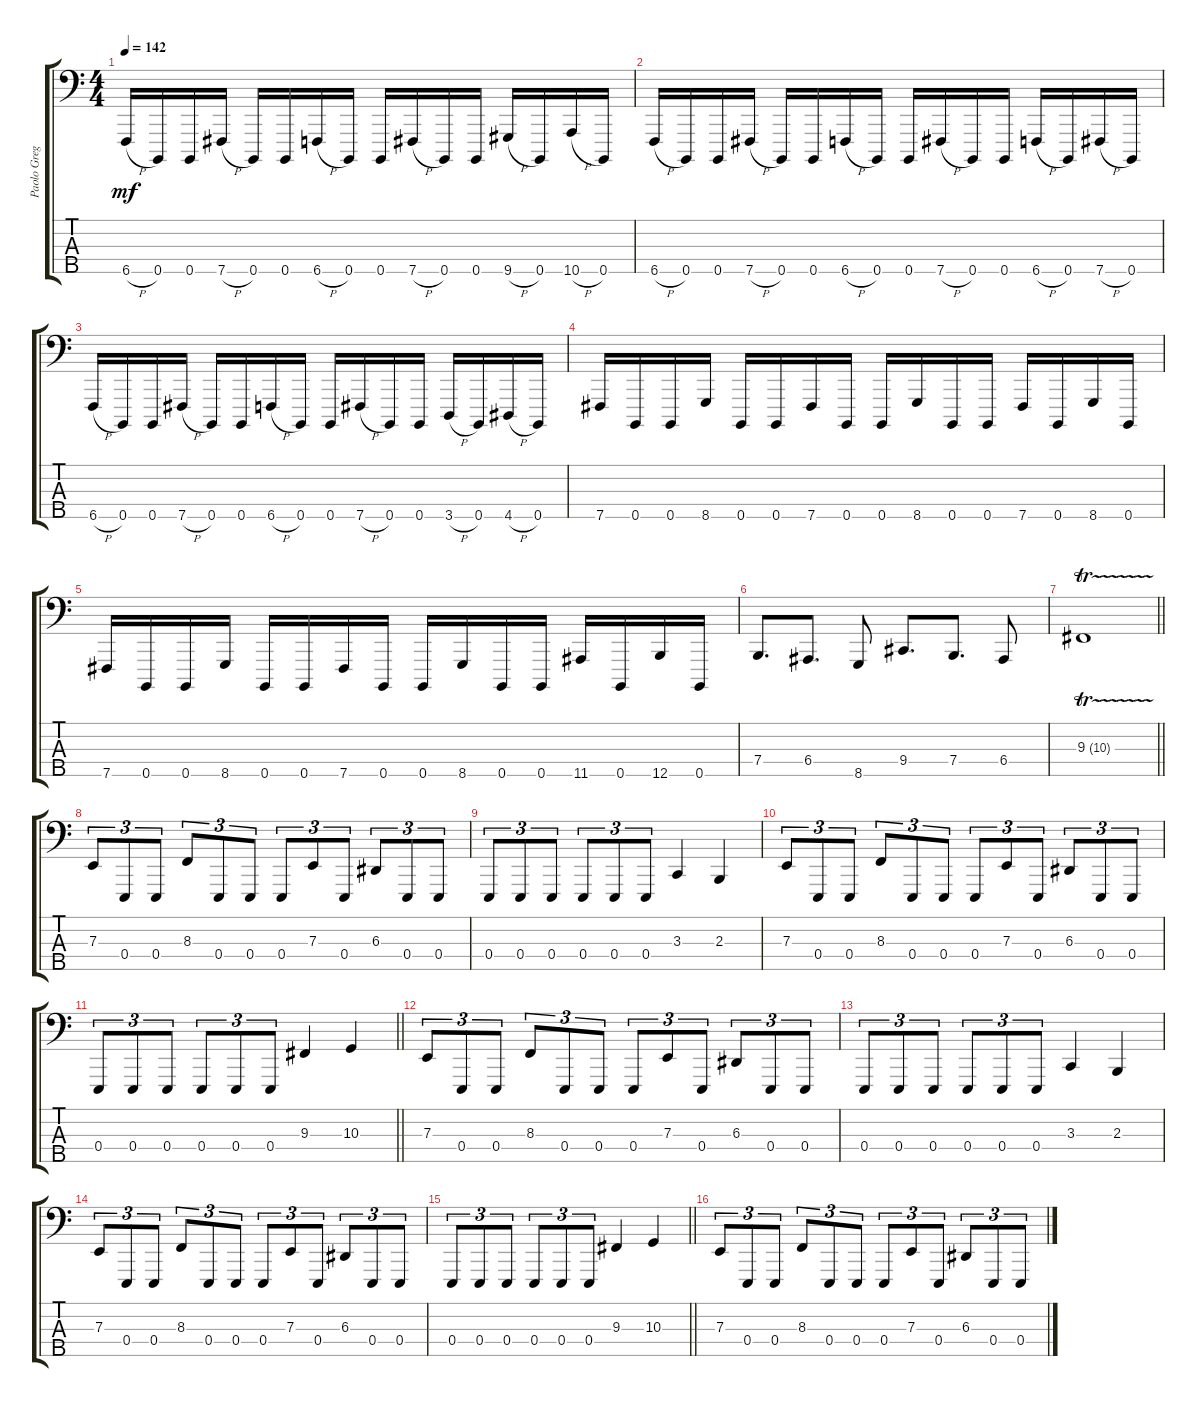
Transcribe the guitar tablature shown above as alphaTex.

\track ("Paolo Gregoletto" "Paolo Greg") {instrument clavinet}
\staff {score tabs}
\tuning (G2 D2 A1 E1 B0) {hide}
\ts (4 4)
\tempo 142
\clef f4
\ks c
6.5{h}.16{dy mf} 0.5.16 0.5.16 7.5{h}.16 0.5.16 0.5.16 6.5{h}.16 0.5.16 0.5.16 7.5{h}.16 0.5.16 0.5.16 9.5{h}.16 0.5.16 10.5{h}.16 0.5.16 |
6.5{h}.16 0.5.16 0.5.16 7.5{h}.16 0.5.16 0.5.16 6.5{h}.16 0.5.16 0.5.16 7.5{h}.16 0.5.16 0.5.16 6.5{h}.16 0.5.16 7.5{h}.16 0.5.16 |
6.5{h}.16 0.5.16 0.5.16 7.5{h}.16 0.5.16 0.5.16 6.5{h}.16 0.5.16 0.5.16 7.5{h}.16 0.5.16 0.5.16 3.5{h}.16 0.5.16 4.5{h}.16 0.5.16 |
7.5.16 0.5.16 0.5.16 8.5.16 0.5.16 0.5.16 7.5.16 0.5.16 0.5.16 8.5.16 0.5.16 0.5.16 7.5.16 0.5.16 8.5.16 0.5.16 |
7.5.16 0.5.16 0.5.16 8.5.16 0.5.16 0.5.16 7.5.16 0.5.16 0.5.16 8.5.16 0.5.16 0.5.16 11.5.16 0.5.16 12.5.16 0.5.16 |
7.4.8{d} 6.4.8{d} 8.5.8 9.4.8{d} 7.4.8{d} 6.4.8 |
\barLineRight lightlight
9.3{tr (10 32)}.1 |
\section ("" "")
7.3.8{tu (3 2)} 0.4.8{tu (3 2)} 0.4.8{tu (3 2)} 8.3.8{tu (3 2)} 0.4.8{tu (3 2)} 0.4.8{tu (3 2)} 0.4.8{tu (3 2)} 7.3.8{tu (3 2)} 0.4.8{tu (3 2)} 6.3.8{tu (3 2)} 0.4.8{tu (3 2)} 0.4.8{tu (3 2)} |
0.4.8{tu (3 2)} 0.4.8{tu (3 2)} 0.4.8{tu (3 2)} 0.4.8{tu (3 2)} 0.4.8{tu (3 2)} 0.4.8{tu (3 2)} 3.3.4 2.3.4 |
7.3.8{tu (3 2)} 0.4.8{tu (3 2)} 0.4.8{tu (3 2)} 8.3.8{tu (3 2)} 0.4.8{tu (3 2)} 0.4.8{tu (3 2)} 0.4.8{tu (3 2)} 7.3.8{tu (3 2)} 0.4.8{tu (3 2)} 6.3.8{tu (3 2)} 0.4.8{tu (3 2)} 0.4.8{tu (3 2)} |
\barLineRight lightlight
0.4.8{tu (3 2)} 0.4.8{tu (3 2)} 0.4.8{tu (3 2)} 0.4.8{tu (3 2)} 0.4.8{tu (3 2)} 0.4.8{tu (3 2)} 9.3.4 10.3.4 |
7.3.8{tu (3 2)} 0.4.8{tu (3 2)} 0.4.8{tu (3 2)} 8.3.8{tu (3 2)} 0.4.8{tu (3 2)} 0.4.8{tu (3 2)} 0.4.8{tu (3 2)} 7.3.8{tu (3 2)} 0.4.8{tu (3 2)} 6.3.8{tu (3 2)} 0.4.8{tu (3 2)} 0.4.8{tu (3 2)} |
0.4.8{tu (3 2)} 0.4.8{tu (3 2)} 0.4.8{tu (3 2)} 0.4.8{tu (3 2)} 0.4.8{tu (3 2)} 0.4.8{tu (3 2)} 3.3.4 2.3.4 |
7.3.8{tu (3 2)} 0.4.8{tu (3 2)} 0.4.8{tu (3 2)} 8.3.8{tu (3 2)} 0.4.8{tu (3 2)} 0.4.8{tu (3 2)} 0.4.8{tu (3 2)} 7.3.8{tu (3 2)} 0.4.8{tu (3 2)} 6.3.8{tu (3 2)} 0.4.8{tu (3 2)} 0.4.8{tu (3 2)} |
\barLineRight lightlight
0.4.8{tu (3 2)} 0.4.8{tu (3 2)} 0.4.8{tu (3 2)} 0.4.8{tu (3 2)} 0.4.8{tu (3 2)} 0.4.8{tu (3 2)} 9.3.4 10.3.4 |
\section ("" "")
7.3.8{tu (3 2)} 0.4.8{tu (3 2)} 0.4.8{tu (3 2)} 8.3.8{tu (3 2)} 0.4.8{tu (3 2)} 0.4.8{tu (3 2)} 0.4.8{tu (3 2)} 7.3.8{tu (3 2)} 0.4.8{tu (3 2)} 6.3.8{tu (3 2)} 0.4.8{tu (3 2)} 0.4.8{tu (3 2)}
